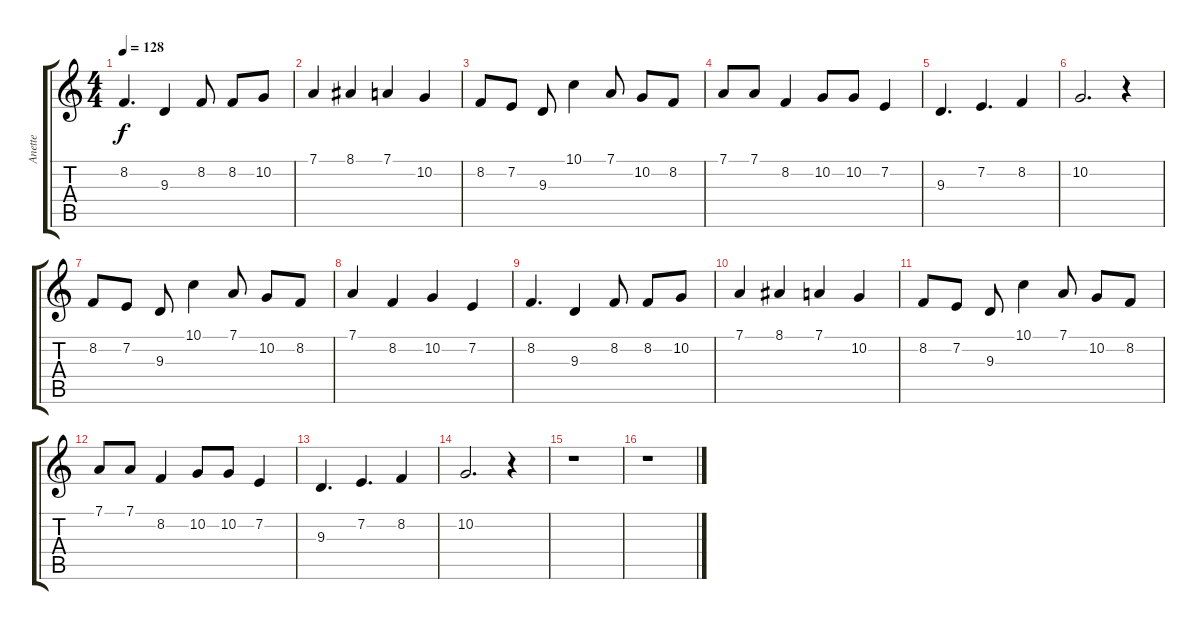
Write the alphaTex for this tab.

\track ("Anette" "Anette") {instrument flute}
\staff {score tabs}
\tuning (D4 A3 F3 C3 G2 D2) {hide}
\ts (4 4)
\tempo 128
\clef g2
\ks c
8.2.4{d dy f} 9.3.4 8.2.8 8.2.8 10.2.8 |
7.1.4 8.1.4 7.1.4 10.2.4 |
8.2.8 7.2.8 9.3.8 10.1.4 7.1.8 10.2.8 8.2.8 |
7.1.8 7.1.8 8.2.4 10.2.8 10.2.8 7.2.4 |
9.3.4{d} 7.2.4{d} 8.2.4 |
10.2.2{d} r.4 |
8.2.8 7.2.8 9.3.8 10.1.4 7.1.8 10.2.8 8.2.8 |
7.1.4 8.2.4 10.2.4 7.2.4 |
8.2.4{d} 9.3.4 8.2.8 8.2.8 10.2.8 |
7.1.4 8.1.4 7.1.4 10.2.4 |
8.2.8 7.2.8 9.3.8 10.1.4 7.1.8 10.2.8 8.2.8 |
7.1.8 7.1.8 8.2.4 10.2.8 10.2.8 7.2.4 |
9.3.4{d} 7.2.4{d} 8.2.4 |
10.2.2{d} r.4 |
r.1 |
r.1
